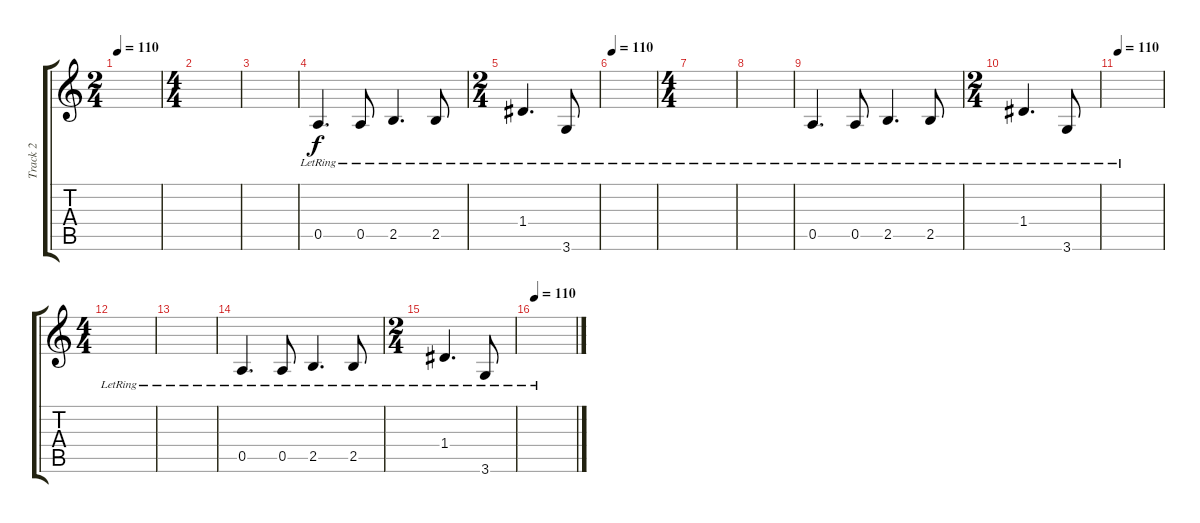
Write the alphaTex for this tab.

\track ("Track 2" "Track 2") {instrument distortionguitar}
\staff {score tabs}
\tuning (E4 B3 G3 D3 A2 E2) {hide}
\ts (2 4)
\tempo 110
\clef g2
\ks c
|
\ts (4 4)
|
|
0.5{lr}.4{d instrument electricguitarclean} 0.5{lr}.8 2.5{lr}.4{d} 2.5{lr}.8 |
\ts (2 4)
1.4{lr}.4{d} 3.6{lr}.8 |
\tempo 110
|
\ts (4 4)
|
|
0.5{lr}.4{d instrument electricguitarclean} 0.5{lr}.8 2.5{lr}.4{d} 2.5{lr}.8 |
\ts (2 4)
1.4{lr}.4{d} 3.6{lr}.8 |
\tempo 110
|
\ts (4 4)
|
|
0.5{lr}.4{d instrument electricguitarclean} 0.5{lr}.8 2.5{lr}.4{d} 2.5{lr}.8 |
\ts (2 4)
1.4{lr}.4{d} 3.6{lr}.8 |
\tempo 110
